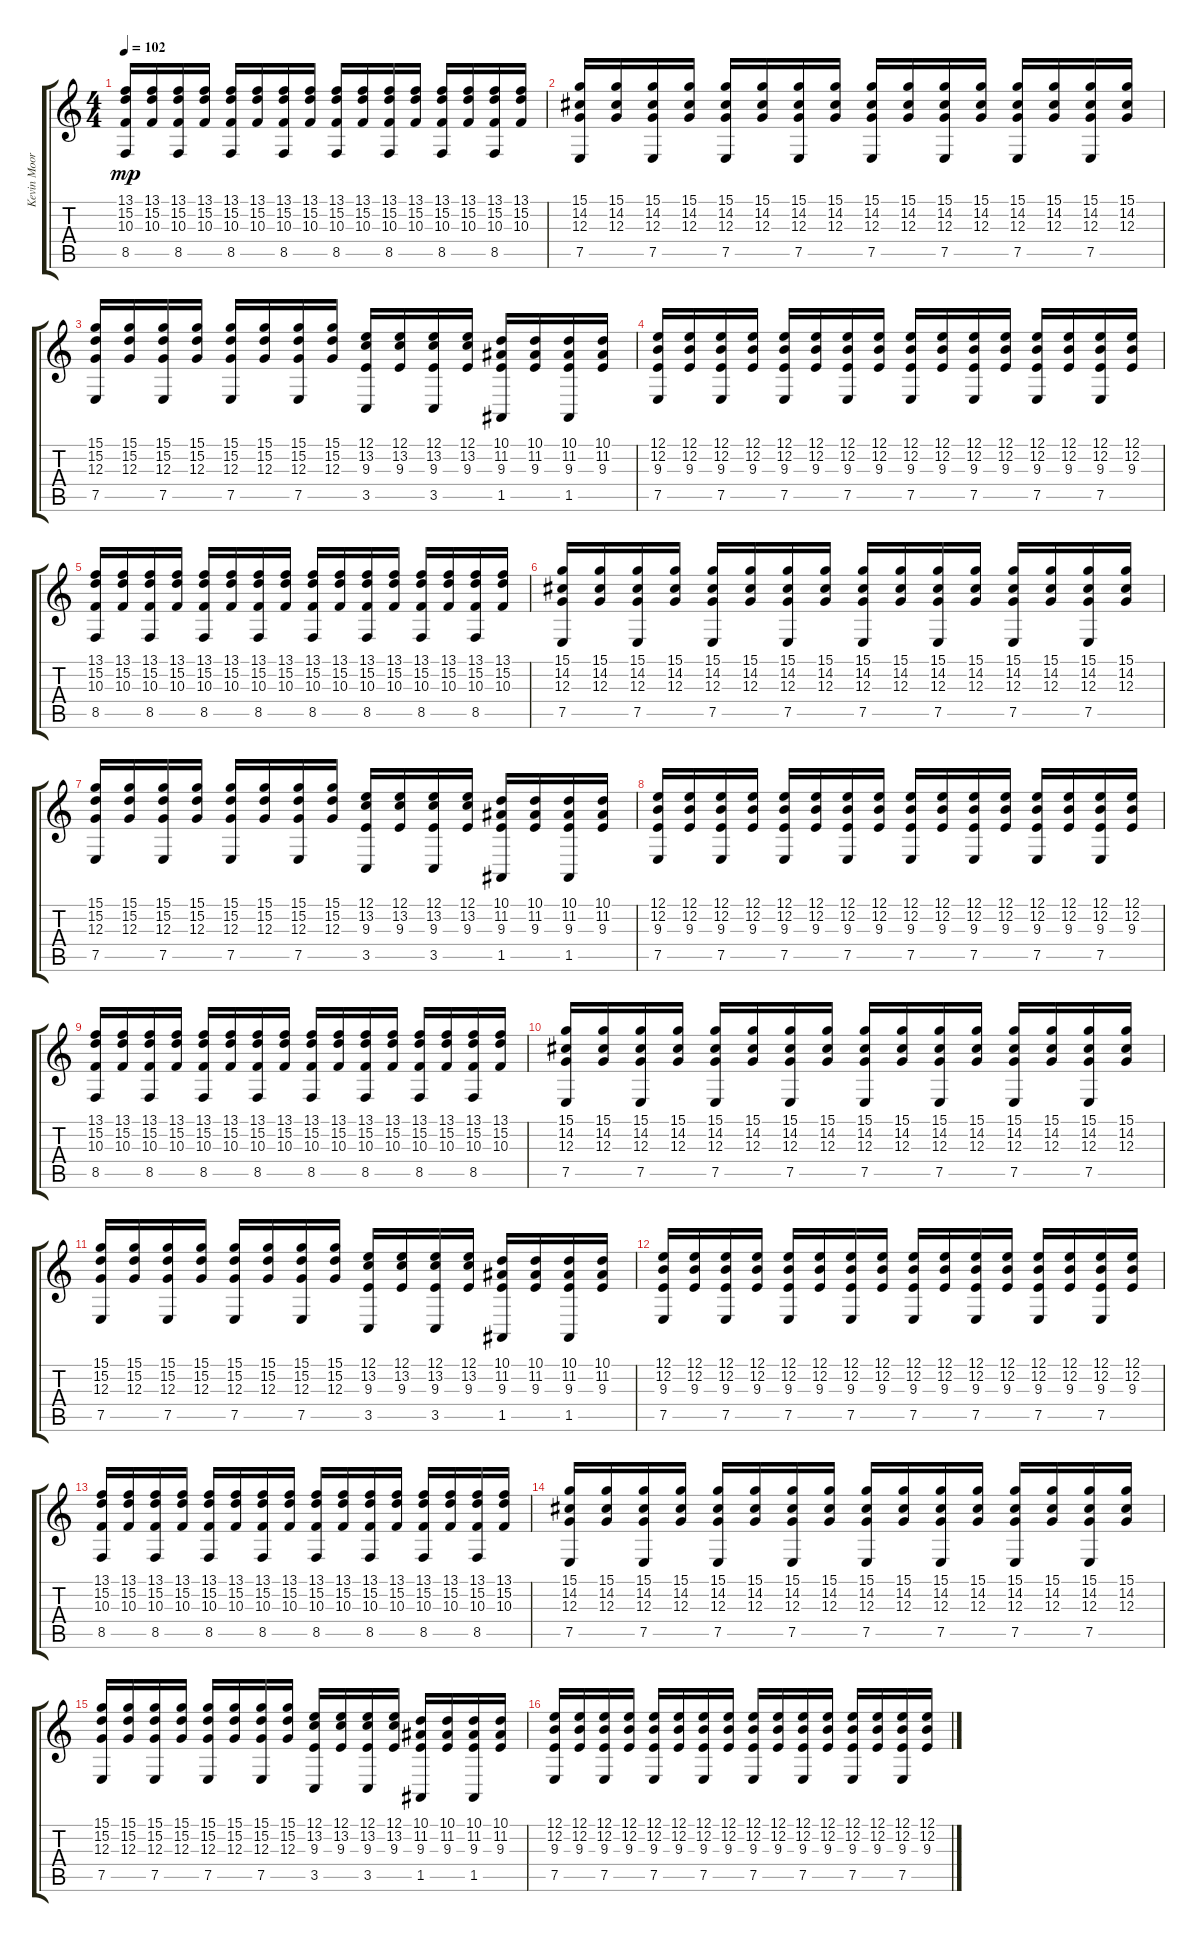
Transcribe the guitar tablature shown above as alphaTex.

\track ("Kevin Moore Keyboard Main Channel" "Kevin Moor") {instrument lead2sawtooth}
\staff {score tabs}
\tuning (E4 B3 G3 D3 A2 E2) {hide}
\ts (4 4)
\tempo 102
\clef g2
\ks c
(13.1 15.2 10.3 8.5).16{dy mp} (13.1 15.2 10.3).16 (13.1 15.2 10.3 8.5).16 (13.1 15.2 10.3).16 (13.1 15.2 10.3 8.5).16 (13.1 15.2 10.3).16 (13.1 15.2 10.3 8.5).16 (13.1 15.2 10.3).16 (13.1 15.2 10.3 8.5).16 (13.1 15.2 10.3).16 (13.1 15.2 10.3 8.5).16 (13.1 15.2 10.3).16 (13.1 15.2 10.3 8.5).16 (13.1 15.2 10.3).16 (13.1 15.2 10.3 8.5).16 (13.1 15.2 10.3).16 |
(15.1 14.2 12.3 7.5).16 (15.1 14.2 12.3).16 (15.1 14.2 12.3 7.5).16 (15.1 14.2 12.3).16 (15.1 14.2 12.3 7.5).16 (15.1 14.2 12.3).16 (15.1 14.2 12.3 7.5).16 (15.1 14.2 12.3).16 (15.1 14.2 12.3 7.5).16 (15.1 14.2 12.3).16 (15.1 14.2 12.3 7.5).16 (15.1 14.2 12.3).16 (15.1 14.2 12.3 7.5).16 (15.1 14.2 12.3).16 (15.1 14.2 12.3 7.5).16 (15.1 14.2 12.3).16 |
(15.1 15.2 12.3 7.5).16 (15.1 15.2 12.3).16 (15.1 15.2 12.3 7.5).16 (15.1 15.2 12.3).16 (15.1 15.2 12.3 7.5).16 (15.1 15.2 12.3).16 (15.1 15.2 12.3 7.5).16 (15.1 15.2 12.3).16 (12.1 13.2 9.3 3.5).16 (12.1 13.2 9.3).16 (12.1 13.2 9.3 3.5).16 (12.1 13.2 9.3).16 (10.1 11.2 9.3 1.5).16 (10.1 11.2 9.3).16 (10.1 11.2 9.3 1.5).16 (10.1 11.2 9.3).16 |
(12.1 12.2 9.3 7.5).16 (12.1 12.2 9.3).16 (12.1 12.2 9.3 7.5).16 (12.1 12.2 9.3).16 (12.1 12.2 9.3 7.5).16 (12.1 12.2 9.3).16 (12.1 12.2 9.3 7.5).16 (12.1 12.2 9.3).16 (12.1 12.2 9.3 7.5).16 (12.1 12.2 9.3).16 (12.1 12.2 9.3 7.5).16 (12.1 12.2 9.3).16 (12.1 12.2 9.3 7.5).16 (12.1 12.2 9.3).16 (12.1 12.2 9.3 7.5).16 (12.1 12.2 9.3).16 |
(13.1 15.2 10.3 8.5).16 (13.1 15.2 10.3).16 (13.1 15.2 10.3 8.5).16 (13.1 15.2 10.3).16 (13.1 15.2 10.3 8.5).16 (13.1 15.2 10.3).16 (13.1 15.2 10.3 8.5).16 (13.1 15.2 10.3).16 (13.1 15.2 10.3 8.5).16 (13.1 15.2 10.3).16 (13.1 15.2 10.3 8.5).16 (13.1 15.2 10.3).16 (13.1 15.2 10.3 8.5).16 (13.1 15.2 10.3).16 (13.1 15.2 10.3 8.5).16 (13.1 15.2 10.3).16 |
(15.1 14.2 12.3 7.5).16 (15.1 14.2 12.3).16 (15.1 14.2 12.3 7.5).16 (15.1 14.2 12.3).16 (15.1 14.2 12.3 7.5).16 (15.1 14.2 12.3).16 (15.1 14.2 12.3 7.5).16 (15.1 14.2 12.3).16 (15.1 14.2 12.3 7.5).16 (15.1 14.2 12.3).16 (15.1 14.2 12.3 7.5).16 (15.1 14.2 12.3).16 (15.1 14.2 12.3 7.5).16 (15.1 14.2 12.3).16 (15.1 14.2 12.3 7.5).16 (15.1 14.2 12.3).16 |
(15.1 15.2 12.3 7.5).16 (15.1 15.2 12.3).16 (15.1 15.2 12.3 7.5).16 (15.1 15.2 12.3).16 (15.1 15.2 12.3 7.5).16 (15.1 15.2 12.3).16 (15.1 15.2 12.3 7.5).16 (15.1 15.2 12.3).16 (12.1 13.2 9.3 3.5).16 (12.1 13.2 9.3).16 (12.1 13.2 9.3 3.5).16 (12.1 13.2 9.3).16 (10.1 11.2 9.3 1.5).16 (10.1 11.2 9.3).16 (10.1 11.2 9.3 1.5).16 (10.1 11.2 9.3).16 |
(12.1 12.2 9.3 7.5).16 (12.1 12.2 9.3).16 (12.1 12.2 9.3 7.5).16 (12.1 12.2 9.3).16 (12.1 12.2 9.3 7.5).16 (12.1 12.2 9.3).16 (12.1 12.2 9.3 7.5).16 (12.1 12.2 9.3).16 (12.1 12.2 9.3 7.5).16 (12.1 12.2 9.3).16 (12.1 12.2 9.3 7.5).16 (12.1 12.2 9.3).16 (12.1 12.2 9.3 7.5).16 (12.1 12.2 9.3).16 (12.1 12.2 9.3 7.5).16 (12.1 12.2 9.3).16 |
(13.1 15.2 10.3 8.5).16 (13.1 15.2 10.3).16 (13.1 15.2 10.3 8.5).16 (13.1 15.2 10.3).16 (13.1 15.2 10.3 8.5).16 (13.1 15.2 10.3).16 (13.1 15.2 10.3 8.5).16 (13.1 15.2 10.3).16 (13.1 15.2 10.3 8.5).16 (13.1 15.2 10.3).16 (13.1 15.2 10.3 8.5).16 (13.1 15.2 10.3).16 (13.1 15.2 10.3 8.5).16 (13.1 15.2 10.3).16 (13.1 15.2 10.3 8.5).16 (13.1 15.2 10.3).16 |
(15.1 14.2 12.3 7.5).16 (15.1 14.2 12.3).16 (15.1 14.2 12.3 7.5).16 (15.1 14.2 12.3).16 (15.1 14.2 12.3 7.5).16 (15.1 14.2 12.3).16 (15.1 14.2 12.3 7.5).16 (15.1 14.2 12.3).16 (15.1 14.2 12.3 7.5).16 (15.1 14.2 12.3).16 (15.1 14.2 12.3 7.5).16 (15.1 14.2 12.3).16 (15.1 14.2 12.3 7.5).16 (15.1 14.2 12.3).16 (15.1 14.2 12.3 7.5).16 (15.1 14.2 12.3).16 |
(15.1 15.2 12.3 7.5).16 (15.1 15.2 12.3).16 (15.1 15.2 12.3 7.5).16 (15.1 15.2 12.3).16 (15.1 15.2 12.3 7.5).16 (15.1 15.2 12.3).16 (15.1 15.2 12.3 7.5).16 (15.1 15.2 12.3).16 (12.1 13.2 9.3 3.5).16 (12.1 13.2 9.3).16 (12.1 13.2 9.3 3.5).16 (12.1 13.2 9.3).16 (10.1 11.2 9.3 1.5).16 (10.1 11.2 9.3).16 (10.1 11.2 9.3 1.5).16 (10.1 11.2 9.3).16 |
(12.1 12.2 9.3 7.5).16 (12.1 12.2 9.3).16 (12.1 12.2 9.3 7.5).16 (12.1 12.2 9.3).16 (12.1 12.2 9.3 7.5).16 (12.1 12.2 9.3).16 (12.1 12.2 9.3 7.5).16 (12.1 12.2 9.3).16 (12.1 12.2 9.3 7.5).16 (12.1 12.2 9.3).16 (12.1 12.2 9.3 7.5).16 (12.1 12.2 9.3).16 (12.1 12.2 9.3 7.5).16 (12.1 12.2 9.3).16 (12.1 12.2 9.3 7.5).16 (12.1 12.2 9.3).16 |
(13.1 15.2 10.3 8.5).16 (13.1 15.2 10.3).16 (13.1 15.2 10.3 8.5).16 (13.1 15.2 10.3).16 (13.1 15.2 10.3 8.5).16 (13.1 15.2 10.3).16 (13.1 15.2 10.3 8.5).16 (13.1 15.2 10.3).16 (13.1 15.2 10.3 8.5).16 (13.1 15.2 10.3).16 (13.1 15.2 10.3 8.5).16 (13.1 15.2 10.3).16 (13.1 15.2 10.3 8.5).16 (13.1 15.2 10.3).16 (13.1 15.2 10.3 8.5).16 (13.1 15.2 10.3).16 |
(15.1 14.2 12.3 7.5).16 (15.1 14.2 12.3).16 (15.1 14.2 12.3 7.5).16 (15.1 14.2 12.3).16 (15.1 14.2 12.3 7.5).16 (15.1 14.2 12.3).16 (15.1 14.2 12.3 7.5).16 (15.1 14.2 12.3).16 (15.1 14.2 12.3 7.5).16 (15.1 14.2 12.3).16 (15.1 14.2 12.3 7.5).16 (15.1 14.2 12.3).16 (15.1 14.2 12.3 7.5).16 (15.1 14.2 12.3).16 (15.1 14.2 12.3 7.5).16 (15.1 14.2 12.3).16 |
(15.1 15.2 12.3 7.5).16 (15.1 15.2 12.3).16 (15.1 15.2 12.3 7.5).16 (15.1 15.2 12.3).16 (15.1 15.2 12.3 7.5).16 (15.1 15.2 12.3).16 (15.1 15.2 12.3 7.5).16 (15.1 15.2 12.3).16 (12.1 13.2 9.3 3.5).16 (12.1 13.2 9.3).16 (12.1 13.2 9.3 3.5).16 (12.1 13.2 9.3).16 (10.1 11.2 9.3 1.5).16 (10.1 11.2 9.3).16 (10.1 11.2 9.3 1.5).16 (10.1 11.2 9.3).16 |
(12.1 12.2 9.3 7.5).16 (12.1 12.2 9.3).16 (12.1 12.2 9.3 7.5).16 (12.1 12.2 9.3).16 (12.1 12.2 9.3 7.5).16 (12.1 12.2 9.3).16 (12.1 12.2 9.3 7.5).16 (12.1 12.2 9.3).16 (12.1 12.2 9.3 7.5).16 (12.1 12.2 9.3).16 (12.1 12.2 9.3 7.5).16 (12.1 12.2 9.3).16 (12.1 12.2 9.3 7.5).16 (12.1 12.2 9.3).16 (12.1 12.2 9.3 7.5).16 (12.1 12.2 9.3).16
